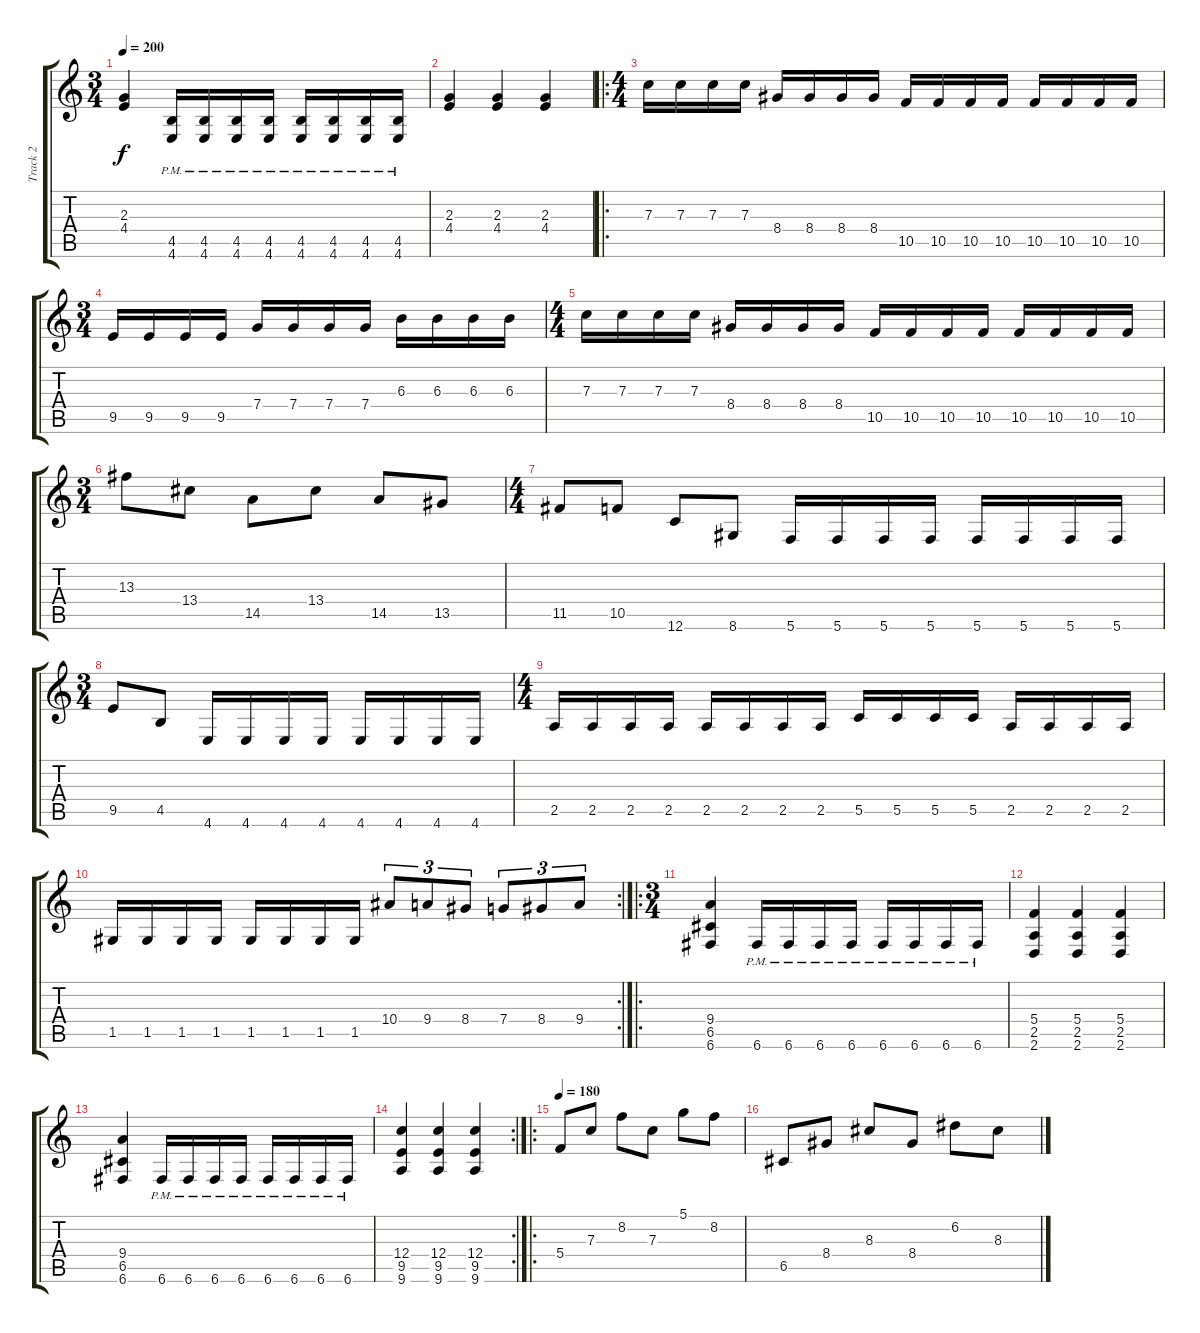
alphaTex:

\track ("Track 2" "Track 2") {instrument overdrivenguitar bank 255}
\staff {score tabs}
\tuning (D4 A3 F3 C3 G2 C2) {hide}
\ts (3 4)
\tempo 200
\clef g2
\ks c
(2.3 4.4).4{dy f} (4.5{pm} 4.6{pm}).16 (4.5{pm} 4.6{pm}).16 (4.5{pm} 4.6{pm}).16 (4.5{pm} 4.6{pm}).16 (4.5{pm} 4.6{pm}).16 (4.5{pm} 4.6{pm}).16 (4.5{pm} 4.6{pm}).16 (4.5{pm} 4.6{pm}).16 |
(2.3 4.4).4 (2.3 4.4).4 (2.3 4.4).4 |
\ro
\ts (4 4)
7.3.16 7.3.16 7.3.16 7.3.16 8.4.16 8.4.16 8.4.16 8.4.16 10.5.16 10.5.16 10.5.16 10.5.16 10.5.16 10.5.16 10.5.16 10.5.16 |
\ts (3 4)
9.5.16 9.5.16 9.5.16 9.5.16 7.4.16 7.4.16 7.4.16 7.4.16 6.3.16 6.3.16 6.3.16 6.3.16 |
\ts (4 4)
7.3.16 7.3.16 7.3.16 7.3.16 8.4.16 8.4.16 8.4.16 8.4.16 10.5.16 10.5.16 10.5.16 10.5.16 10.5.16 10.5.16 10.5.16 10.5.16 |
\ts (3 4)
13.3.8 13.4.8 14.5.8 13.4.8 14.5.8 13.5.8 |
\ts (4 4)
11.5.8 10.5.8 12.6.8 8.6.8 5.6.16 5.6.16 5.6.16 5.6.16 5.6.16 5.6.16 5.6.16 5.6.16 |
\ts (3 4)
9.5.8 4.5.8 4.6.16 4.6.16 4.6.16 4.6.16 4.6.16 4.6.16 4.6.16 4.6.16 |
\ts (4 4)
2.5.16 2.5.16 2.5.16 2.5.16 2.5.16 2.5.16 2.5.16 2.5.16 5.5.16 5.5.16 5.5.16 5.5.16 2.5.16 2.5.16 2.5.16 2.5.16 |
\rc 2
1.5.16 1.5.16 1.5.16 1.5.16 1.5.16 1.5.16 1.5.16 1.5.16 10.4.8{tu (3 2)} 9.4.8{tu (3 2)} 8.4.8{tu (3 2)} 7.4.8{tu (3 2)} 8.4.8{tu (3 2)} 9.4.8{tu (3 2)} |
\ro
\ts (3 4)
(9.4 6.5 6.6).4 6.6{pm}.16 6.6{pm}.16 6.6{pm}.16 6.6{pm}.16 6.6{pm}.16 6.6{pm}.16 6.6{pm}.16 6.6{pm}.16 |
(5.4 2.5 2.6).4 (5.4 2.5 2.6).4 (5.4 2.5 2.6).4 |
(9.4 6.5 6.6).4 6.6{pm}.16 6.6{pm}.16 6.6{pm}.16 6.6{pm}.16 6.6{pm}.16 6.6{pm}.16 6.6{pm}.16 6.6{pm}.16 |
\rc 2
(12.4 9.5 9.6).4 (12.4 9.5 9.6).4 (12.4 9.5 9.6).4 |
\ro
\tempo 180
5.4.8{instrument electricguitarmuted} 7.3.8 8.2.8 7.3.8 5.1.8 8.2.8 |
6.5.8 8.4.8 8.3.8 8.4.8 6.2.8 8.3.8
